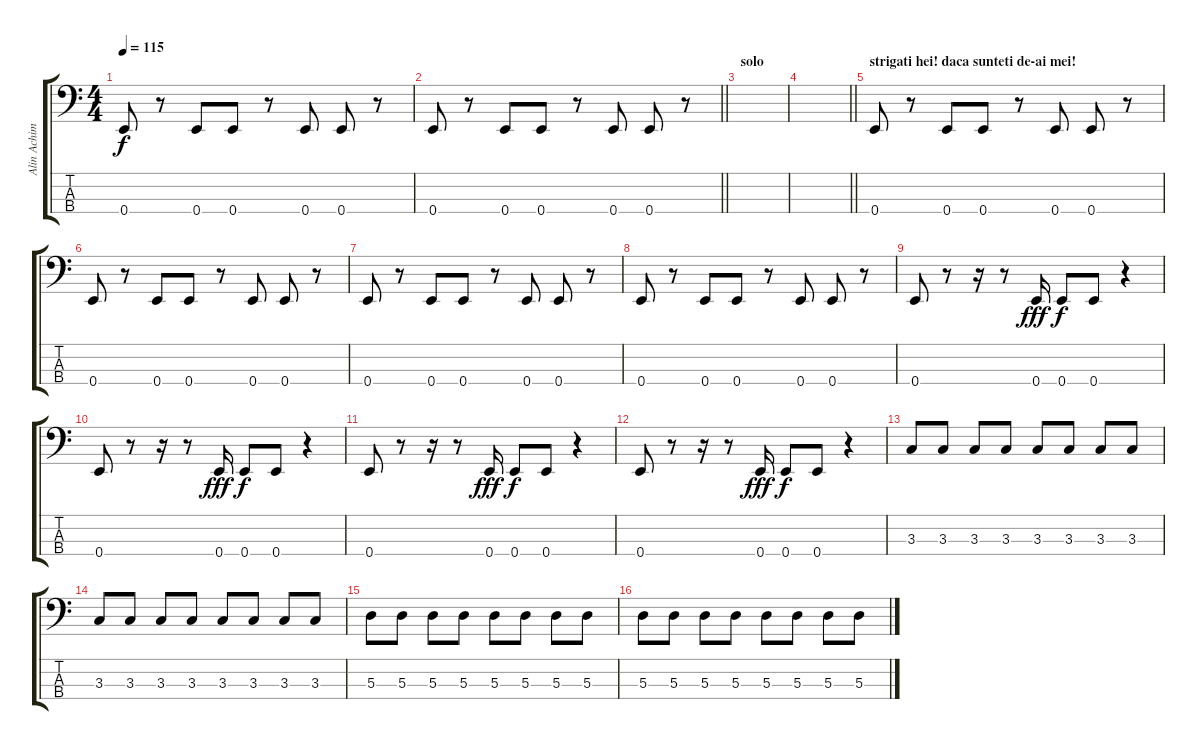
\track ("Alin Achim" "Alin Achim") {instrument electricbassfinger}
\staff {score tabs}
\tuning (G2 D2 A1 E1) {hide}
\ts (4 4)
\tempo 115
\clef f4
\ks c
0.4.8{dy f} r.8 0.4.8 0.4.8 r.8 0.4.8 0.4.8 r.8 |
\barLineRight lightlight
0.4.8 r.8 0.4.8 0.4.8 r.8 0.4.8 0.4.8 r.8 |
\section ("" "solo")
|
\barLineRight lightlight
|
\section ("" "strigati hei! daca sunteti de-ai mei!")
0.4.8 r.8 0.4.8 0.4.8 r.8 0.4.8 0.4.8 r.8 |
0.4.8 r.8 0.4.8 0.4.8 r.8 0.4.8 0.4.8 r.8 |
0.4.8 r.8 0.4.8 0.4.8 r.8 0.4.8 0.4.8 r.8 |
0.4.8 r.8 0.4.8 0.4.8 r.8 0.4.8 0.4.8 r.8 |
0.4.8 r.8 r.16 r.8 0.4.16{dy fff} 0.4.8{dy f} 0.4.8 r.4 |
0.4.8 r.8 r.16 r.8 0.4.16{dy fff} 0.4.8{dy f} 0.4.8 r.4 |
0.4.8 r.8 r.16 r.8 0.4.16{dy fff} 0.4.8{dy f} 0.4.8 r.4 |
0.4.8 r.8 r.16 r.8 0.4.16{dy fff} 0.4.8{dy f} 0.4.8 r.4 |
3.3.8 3.3.8 3.3.8 3.3.8 3.3.8 3.3.8 3.3.8 3.3.8 |
3.3.8 3.3.8 3.3.8 3.3.8 3.3.8 3.3.8 3.3.8 3.3.8 |
5.3.8 5.3.8 5.3.8 5.3.8 5.3.8 5.3.8 5.3.8 5.3.8 |
5.3.8 5.3.8 5.3.8 5.3.8 5.3.8 5.3.8 5.3.8 5.3.8
